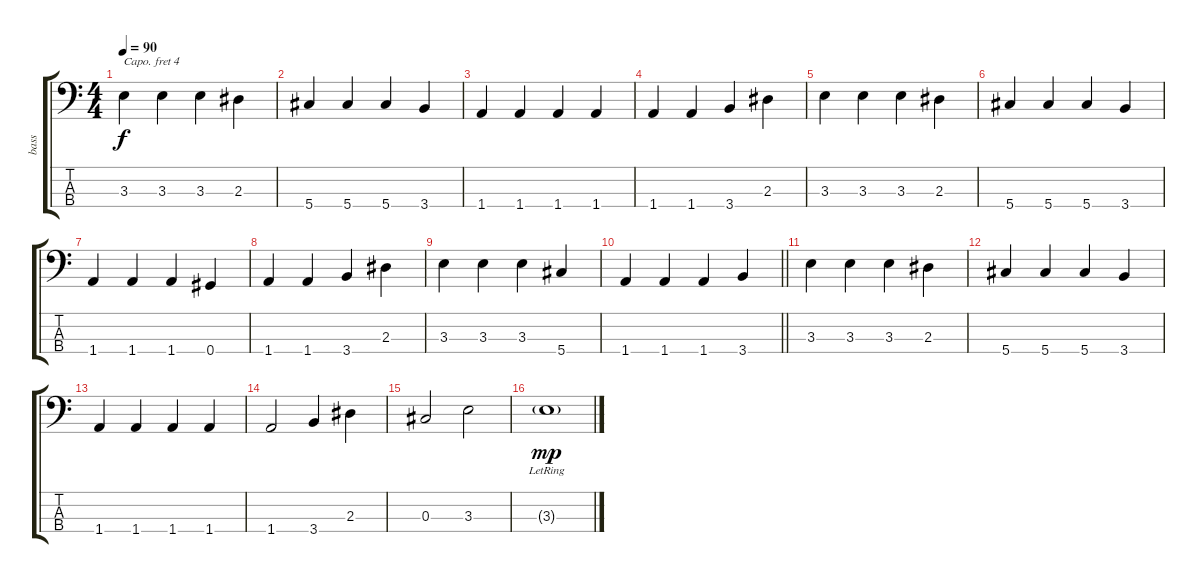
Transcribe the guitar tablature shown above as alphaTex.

\track ("bass" "bass") {instrument electricbassfinger}
\staff {score tabs}
\capo 4
\tuning (G2 D2 A1 E1) {hide}
\ts (4 4)
\tempo 90
\clef f4
\ks c
3.3.4{dy f} 3.3.4 3.3.4 2.3.4 |
5.4.4 5.4.4 5.4.4 3.4.4 |
1.4.4 1.4.4 1.4.4 1.4.4 |
1.4.4 1.4.4 3.4.4 2.3.4 |
3.3.4 3.3.4 3.3.4 2.3.4 |
5.4.4 5.4.4 5.4.4 3.4.4 |
1.4.4 1.4.4 1.4.4 0.4.4 |
1.4.4 1.4.4 3.4.4 2.3.4 |
3.3.4 3.3.4 3.3.4 5.4.4 |
\barLineRight lightlight
1.4.4 1.4.4 1.4.4 3.4.4 |
3.3.4 3.3.4 3.3.4 2.3.4 |
5.4.4 5.4.4 5.4.4 3.4.4 |
1.4.4 1.4.4 1.4.4 1.4.4 |
1.4.2 3.4.4 2.3.4 |
0.3.2 3.3.2 |
3.3{g lr}.1{dy mp}
